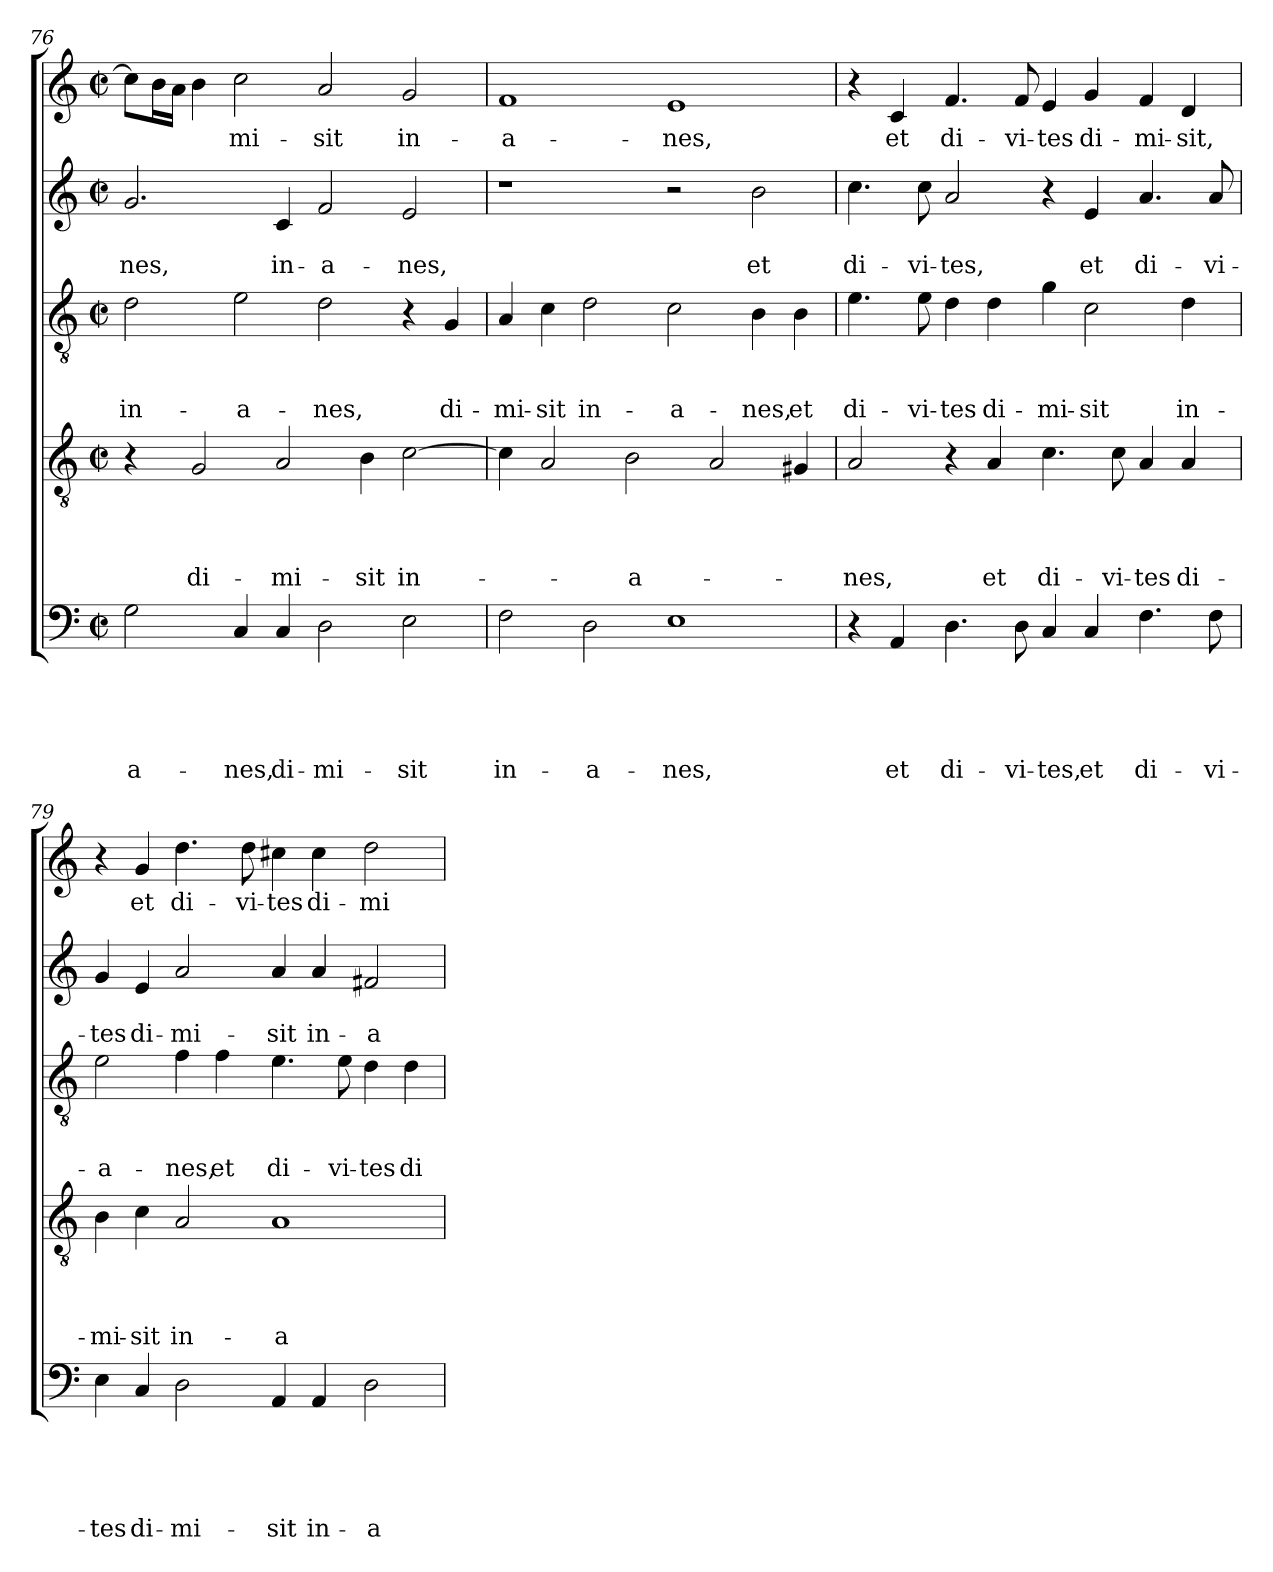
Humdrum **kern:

**kern	**text	**text	**text	**text	**text	**kern	**text	**text	**text	**text	**kern	**text	**text	**text	**kern	**text	**text	**kern	**text
*part5	*part5	*part5	*part5	*part5	*part5	*part4	*part4	*part4	*part4	*part4	*part3	*part3	*part3	*part3	*part2	*part2	*part2	*part1	*part1
*staff5	*staff5	*staff5	*staff5	*staff5	*staff5	*staff4	*staff4	*staff4	*staff4	*staff4	*staff3	*staff3	*staff3	*staff3	*staff2	*staff2	*staff2	*staff1	*staff1
*clefF4	*	*	*	*	*	*clefGv2	*	*	*	*	*clefGv2	*	*	*	*clefG2	*	*	*clefG2	*
*k[]	*	*	*	*	*	*k[]	*	*	*	*	*k[]	*	*	*	*k[]	*	*	*k[]	*
*C:	*	*	*	*	*	*C:	*	*	*	*	*C:	*	*	*	*C:	*	*	*C:	*
*M2/2	*	*	*	*	*	*M2/2	*	*	*	*	*M2/2	*	*	*	*M2/2	*	*	*M2/2	*
*met(c|)	*	*	*	*	*	*met(c|)	*	*	*	*	*met(c|)	*	*	*	*met(c|)	*	*	*met(c|)	*
=76	=76	=76	=76	=76	=76	=76	=76	=76	=76	=76	=76	=76	=76	=76	=76	=76	=76	=76	=76
2G\	.	.	.	.	-a-	4r	.	.	.	.	2d\	.	.	in-	2.g/	.	-nes,	8cc\L]	.
.	.	.	.	.	.	.	.	.	.	.	.	.	.	.	.	.	.	16b\L	.
.	.	.	.	.	.	.	.	.	.	.	.	.	.	.	.	.	.	16a\JJ	.
.	.	.	.	.	.	2G/	.	.	.	di-	.	.	.	.	.	.	.	4b\	.
4C/	.	.	.	.	-nes,	.	.	.	.	.	2e\	.	.	-a-	.	.	.	2cc\	-mi-
4C/	.	.	.	.	di-	2A/	.	.	.	-mi-	.	.	.	.	4c/	.	in-	.	.
2D\	.	.	.	.	-mi-	.	.	.	.	.	2d\	.	.	-nes,	2f/	.	-a-	2a/	-sit
.	.	.	.	.	.	4B\	.	.	.	-sit	.	.	.	.	.	.	.	.	.
2E\	.	.	.	.	-sit	[2c\	.	.	.	in-	4r	.	.	.	2e/	.	-nes,	2g/	in-
.	.	.	.	.	.	.	.	.	.	.	4G/	.	.	di-	.	.	.	.	.
=77	=77	=77	=77	=77	=77	=77	=77	=77	=77	=77	=77	=77	=77	=77	=77	=77	=77	=77	=77
2F\	.	.	.	.	in-	4c\]	.	.	.	.	4A/	.	.	-mi-	1r	.	.	1f	-a-
.	.	.	.	.	.	2A/	.	.	.	.	4c\	.	.	-sit	.	.	.	.	.
2D\	.	.	.	.	-a-	.	.	.	.	.	2d\	.	.	in-	.	.	.	.	.
.	.	.	.	.	.	2B\	.	.	.	-a-	.	.	.	.	.	.	.	.	.
1E	.	.	.	.	-nes,	.	.	.	.	.	2c\	.	.	-a-	2r	.	.	1e	-nes,
.	.	.	.	.	.	2A/	.	.	.	.	.	.	.	.	.	.	.	.	.
.	.	.	.	.	.	.	.	.	.	.	4B\	.	.	-nes,	2b\	.	et	.	.
.	.	.	.	.	.	4G#/	.	.	.	.	4B\	.	.	et	.	.	.	.	.
=78	=78	=78	=78	=78	=78	=78	=78	=78	=78	=78	=78	=78	=78	=78	=78	=78	=78	=78	=78
4r	.	.	.	.	.	2A/	.	.	.	-nes,	4.e\	.	.	di-	4.cc\	.	di-	4r	.
4AA/	.	.	.	.	et	.	.	.	.	.	.	.	.	.	.	.	.	4c/	et
.	.	.	.	.	.	.	.	.	.	.	8e\	.	.	-vi-	8cc\	.	-vi-	.	.
4.D\	.	.	.	.	di-	4r	.	.	.	.	4d\	.	.	-tes	2a/	.	-tes,	4.f/	di-
.	.	.	.	.	.	4A/	.	.	.	et	4d\	.	.	di-	.	.	.	.	.
8D\	.	.	.	.	-vi-	.	.	.	.	.	.	.	.	.	.	.	.	8f/	-vi-
4C/	.	.	.	.	-tes,	4.c\	.	.	.	di-	4g\	.	.	-mi-	4r	.	.	4e/	-tes
4C/	.	.	.	.	et	.	.	.	.	.	2c\	.	.	-sit	4e/	.	et	4g/	di-
.	.	.	.	.	.	8c\	.	.	.	-vi-	.	.	.	.	.	.	.	.	.
4.F\	.	.	.	.	di-	4A/	.	.	.	-tes	.	.	.	.	4.a/	.	di-	4f/	-mi-
.	.	.	.	.	.	4A/	.	.	.	di-	4d\	.	.	in-	.	.	.	4d/	-sit,
8F\	.	.	.	.	-vi-	.	.	.	.	.	.	.	.	.	8a/	.	-vi-	.	.
!!LO:LB:g=z
=79	=79	=79	=79	=79	=79	=79	=79	=79	=79	=79	=79	=79	=79	=79	=79	=79	=79	=79	=79
4E\	.	.	.	.	-tes	4B\	.	.	.	-mi-	2e\	.	.	-a-	4g/	.	-tes	4r	.
4C/	.	.	.	.	di-	4c\	.	.	.	-sit	.	.	.	.	4e/	.	di-	4g/	et
2D\	.	.	.	.	-mi-	2A/	.	.	.	in-	4f\	.	.	-nes,	2a/	.	-mi-	4.dd\	di-
.	.	.	.	.	.	.	.	.	.	.	4f\	.	.	et	.	.	.	.	.
.	.	.	.	.	.	.	.	.	.	.	.	.	.	.	.	.	.	8dd\	-vi-
4AA/	.	.	.	.	-sit	1A	.	.	.	-a-	4.e\	.	.	di-	4a/	.	-sit	4cc#X\	-tes
4AA/	.	.	.	.	in-	.	.	.	.	.	.	.	.	.	4a/	.	in-	4cc#\	di-
.	.	.	.	.	.	.	.	.	.	.	8e\	.	.	-vi-	.	.	.	.	.
2D\	.	.	.	.	-a-	.	.	.	.	.	4d\	.	.	-tes	2f#X/	.	-a-	2dd\	-mi-
.	.	.	.	.	.	.	.	.	.	.	4d\	.	.	di-	.	.	.	.	.
=	=	=	=	=	=	=	=	=	=	=	=	=	=	=	=	=	=	=	=
*-	*-	*-	*-	*-	*-	*-	*-	*-	*-	*-	*-	*-	*-	*-	*-	*-	*-	*-	*-
